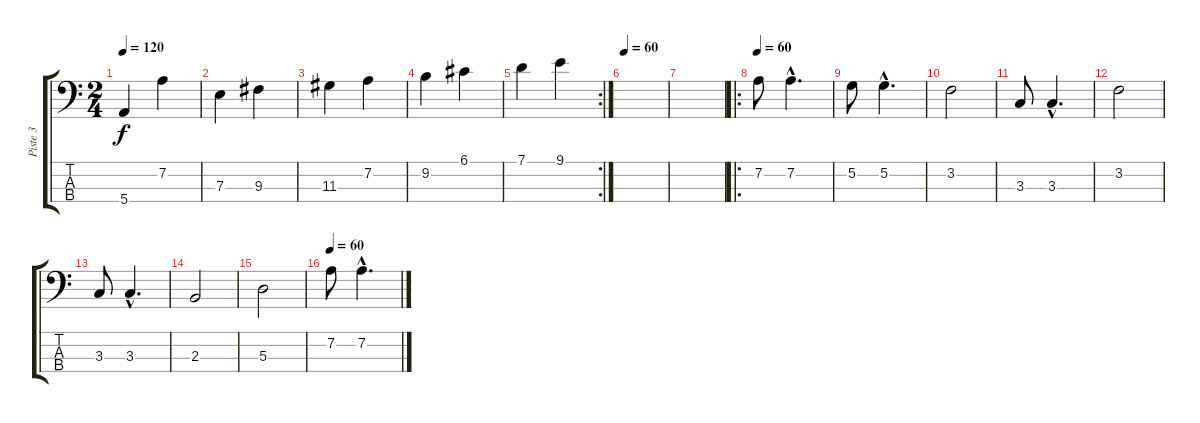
\track ("Piste 3" "Piste 3") {instrument fretlessbass}
\staff {score tabs}
\tuning (G2 D2 A1 E1) {hide}
\ts (2 4)
\tempo 120
\clef f4
\ks c
5.4.4{dy f} 7.2.4 |
7.3.4 9.3.4 |
11.3.4 7.2.4 |
9.2.4 6.1.4 |
\rc 2
7.1.4 9.1.4 |
\tempo 60
|
|
\ro
\tempo 60
7.2.8 7.2{hac}.4{d} |
5.2.8 5.2{hac}.4{d} |
3.2.2 |
3.3.8 3.3{hac}.4{d} |
3.2.2 |
3.3.8 3.3{hac}.4{d} |
2.3.2 |
5.3.2 |
\tempo 60
7.2.8 7.2{hac}.4{d}
